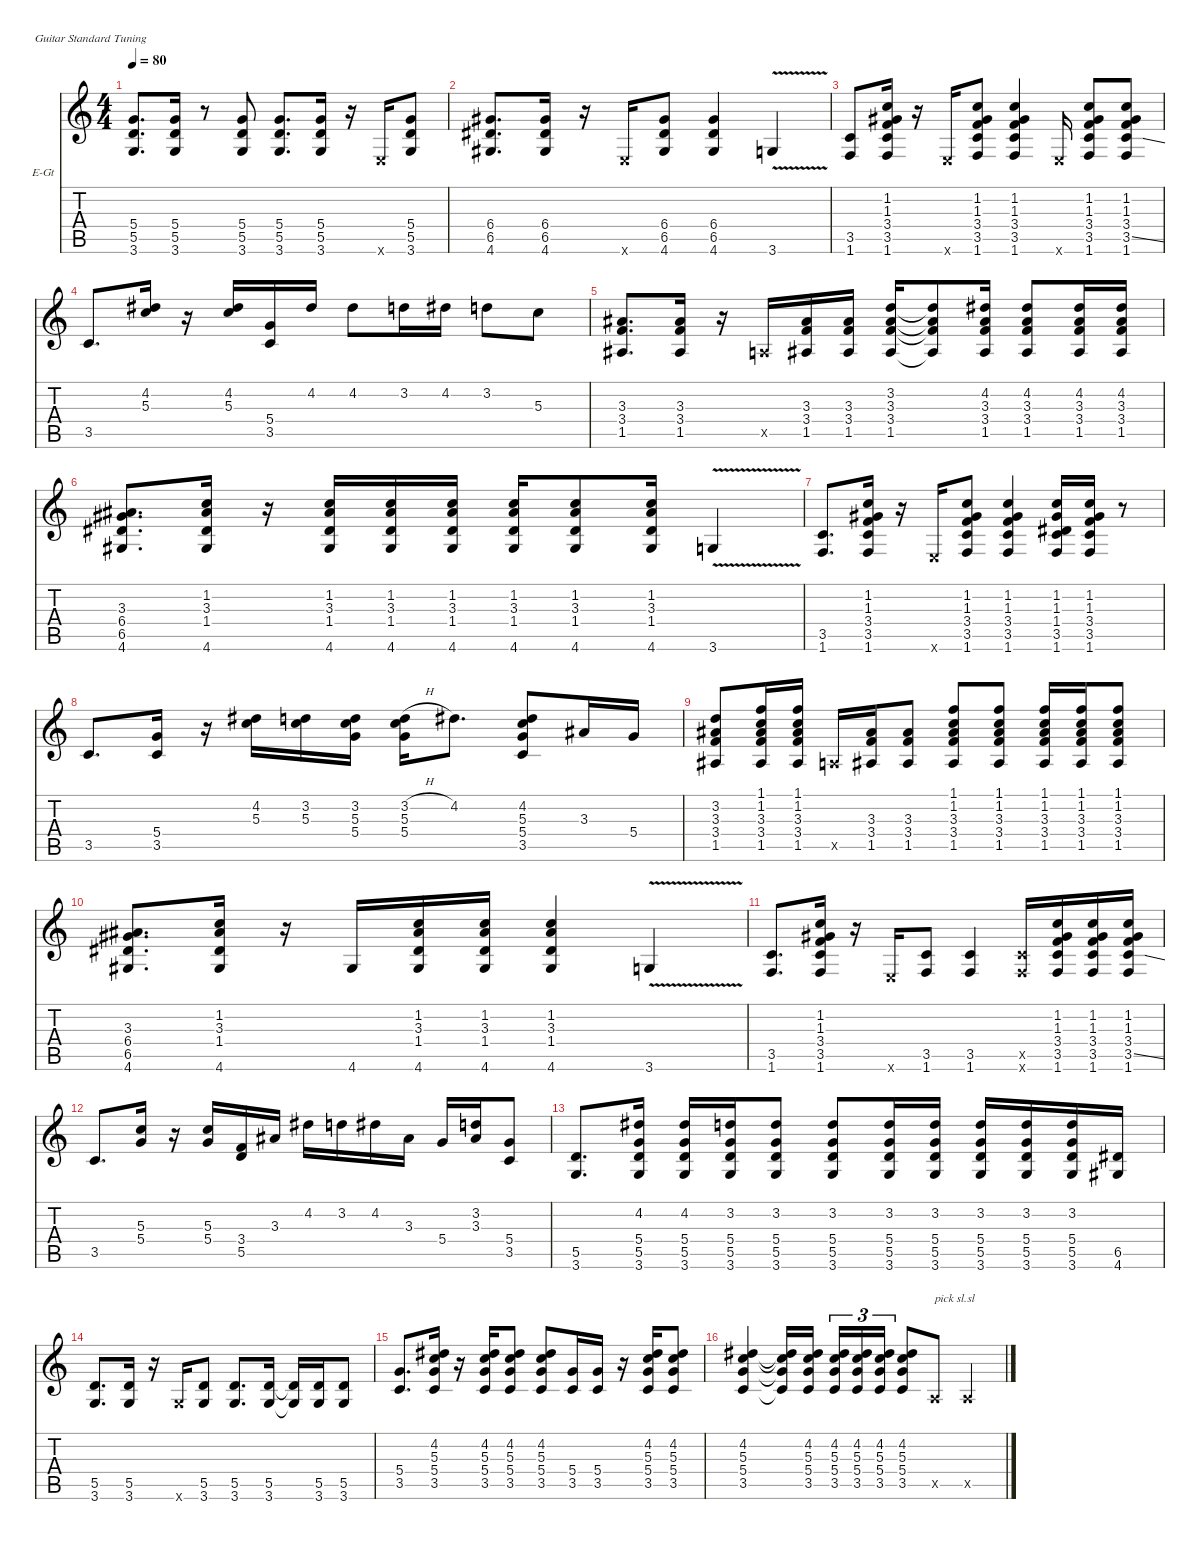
\hideDynamics
\bracketExtendMode nobrackets
\firstSystemTrackNameOrientation horizontal
\otherSystemsTrackNameOrientation horizontal
\track ("guitar" "E-Gt") {instrument distortionguitar}
\staff {score tabs}
\tuning (E4 B3 G3 D3 A2 E2)
\ts (4 4)
\tempo 80
\clef g2
\ks c
(5.4 5.5 3.6).8{d dy f} (5.4 5.5 3.6).16 r.8 (5.4 5.5 3.6).8 (5.4 5.5 3.6).8{d} (5.4 5.5 3.6).16 r.16 0.6{x}.16 (5.4 5.5 3.6).8 |
(6.4{acc #} 6.5{acc #} 4.6{acc #}).8{d} (6.4{acc #} 6.5{acc #} 4.6{acc #}).16 r.16 0.6{x}.16 (6.4{acc #} 6.5{acc #} 4.6{acc #}).8 (6.4{acc #} 6.5{acc #} 4.6{acc #}).4 3.6{v}.4 |
(3.5 1.6).8 (1.2 1.3{acc #} 3.4 3.5 1.6).16 r.16 0.6{x}.16 (1.2 1.3{acc #} 3.4 3.5 1.6).8 (1.2 1.3{acc #} 3.4 3.5 1.6).4 0.6{x}.16 (1.2 1.3{acc #} 3.4 3.5 1.6).8 (1.2 1.3{acc #} 3.4 3.5{ss} 1.6).8 |
3.5.8{d} (4.2{acc #} 5.3).16 r.16 (4.2{acc #} 5.3).16 (5.4 3.5).16 4.2{acc #}.16 4.2{acc #}.8 3.2.16 4.2{acc #}.16 3.2.8 5.3.8 |
(3.3{acc #} 3.4 1.5{acc #}).8{d} (3.3{acc #} 3.4 1.5{acc #}).16 r.16 0.5{x}.16 (3.3{acc #} 3.4 1.5{acc #}).16 (3.3{acc #} 3.4 1.5{acc #}).16 (3.2 3.3{acc #} 3.4 1.5{acc #}).16 (3.2{t} 3.3{t acc #} 3.4{t} 1.5{t acc #}).8 (4.2{acc #} 3.3{acc #} 3.4 1.5{acc #}).16 (4.2{acc #} 3.3{acc #} 3.4 1.5{acc #}).8 (4.2{acc #} 3.3{acc #} 3.4 1.5{acc #}).16 (4.2{acc #} 3.3{acc #} 3.4 1.5{acc #}).16 |
(3.3{acc #} 6.4{acc #} 6.5{acc #} 4.6{acc #}).8{d} (1.2 3.3{acc #} 1.4{acc #} 4.6{acc #}).16 r.16 (1.2 3.3{acc #} 1.4{acc #} 4.6{acc #}).16 (1.2 3.3{acc #} 1.4{acc #} 4.6{acc #}).16 (1.2 3.3{acc #} 1.4{acc #} 4.6{acc #}).16 (1.2 3.3{acc #} 1.4{acc #} 4.6{acc #}).16 (1.2 3.3{acc #} 1.4{acc #} 4.6{acc #}).8 (1.2 3.3{acc #} 1.4{acc #} 4.6{acc #}).16 3.6{v}.4 |
(3.5 1.6).8{d} (1.2 1.3{acc #} 3.4 3.5 1.6).16 r.16 0.6{x}.16 (1.2 1.3{acc #} 3.4 3.5 1.6).8 (1.2 1.3{acc #} 3.4 3.5 1.6).4 (1.2 1.3{acc #} 1.4{acc #} 3.5 1.6).16 (1.2 1.3{acc #} 3.4 3.5 1.6).16 r.8 |
3.5.8{d} (5.4 3.5).16 r.16 (4.2{acc #} 5.3).16 (3.2 5.3).16 (3.2 5.3 5.4).16 (3.2{h} 5.3 5.4).16 4.2{acc #}.8{d} (4.2{acc #} 5.3 5.4 3.5).8 3.3{acc #}.16 5.4.16 |
(3.2 3.3{acc #} 3.4 1.5{acc #}).8 (1.1 1.2 3.3{acc #} 3.4 1.5{acc #}).16 (1.1 1.2 3.3{acc #} 3.4 1.5{acc #}).16 0.5{x}.16 (3.3{acc #} 3.4 1.5{acc #}).16 (3.3{acc #} 3.4 1.5{acc #}).8 (1.1 1.2 3.3{acc #} 3.4 1.5{acc #}).8 (1.1 1.2 3.3{acc #} 3.4 1.5{acc #}).8 (1.1 1.2 3.3{acc #} 3.4 1.5{acc #}).16 (1.1 1.2 3.3{acc #} 3.4 1.5{acc #}).16 (1.1 1.2 3.3{acc #} 3.4 1.5{acc #}).8 |
(3.3{acc #} 6.4{acc #} 6.5{acc #} 4.6{acc #}).8{d} (1.2 3.3{acc #} 1.4{acc #} 4.6{acc #}).16 r.16 4.6{acc #}.16 (1.2 3.3{acc #} 1.4{acc #} 4.6{acc #}).16 (1.2 3.3{acc #} 1.4{acc #} 4.6{acc #}).16 (1.2 3.3{acc #} 1.4{acc #} 4.6{acc #}).4 3.6{v}.4 |
(3.5 1.6).8{d} (1.2 1.3{acc #} 3.4 3.5 1.6).16 r.16 0.6{x}.16 (3.5 1.6).8 (3.5 1.6).4 (3.5{x} 1.6{x}).16 (1.2 1.3{acc #} 3.4 3.5 1.6).16 (1.2 1.3{acc #} 3.4 3.5 1.6).16 (1.2 1.3{acc #} 3.4 3.5{ss} 1.6).16 |
3.5.8{d} (5.3 5.4).16 r.16 (5.3 5.4).16 (3.4 5.5).16 3.3{acc #}.16 4.2{acc #}.16 3.2.16 4.2{acc #}.16 3.3{acc #}.16 5.4.16 (3.2 3.3{acc #}).16 (5.4 3.5).8 |
(5.5 3.6).8{d} (4.2{acc #} 5.4 5.5 3.6).16 (4.2{acc #} 5.4 5.5 3.6).16 (3.2 5.4 5.5 3.6).16 (3.2 5.4 5.5 3.6).8 (3.2 5.4 5.5 3.6).8 (3.2 5.4 5.5 3.6).16 (3.2 5.4 5.5 3.6).16 (3.2 5.4 5.5 3.6).16 (3.2 5.4 5.5 3.6).16 (3.2 5.4 5.5 3.6).16 (6.5{acc #} 4.6{acc #}).16 |
(5.5 3.6).8{d} (5.5 3.6).16 r.16 3.6{x}.16 (5.5 3.6).8 (5.5 3.6).8{d} (5.5 3.6).16 (5.5{t} 3.6{t}).16 (5.5 3.6).16 (5.5 3.6).8 |
(5.4 3.5).8{d} (4.2{acc #} 5.3 5.4 3.5).16 r.16 (4.2{acc #} 5.3 5.4 3.5).16 (4.2{acc #} 5.3 5.4 3.5).8 (4.2{acc #} 5.3 5.4 3.5).8 (5.4 3.5).16 (5.4 3.5).16 r.16 (4.2{acc #} 5.3 5.4 3.5).16 (4.2{acc #} 5.3 5.4 3.5).8 |
(4.2{acc #} 5.3 5.4 3.5).4 (4.2{t acc #} 5.3{t} 5.4{t} 3.5{t}).16 (4.2{acc #} 5.3 5.4 3.5).16 (4.2{acc #} 5.3 5.4 3.5).16{tu (3 2)} (4.2{acc #} 5.3 5.4 3.5).16{tu (3 2)} (4.2{acc #} 5.3 5.4 3.5).16{tu (3 2)} (4.2{acc #} 5.3 5.4 3.5).8 0.5{x}.8{txt "pick sl."} 0.5{x}.4{txt "sl"}
